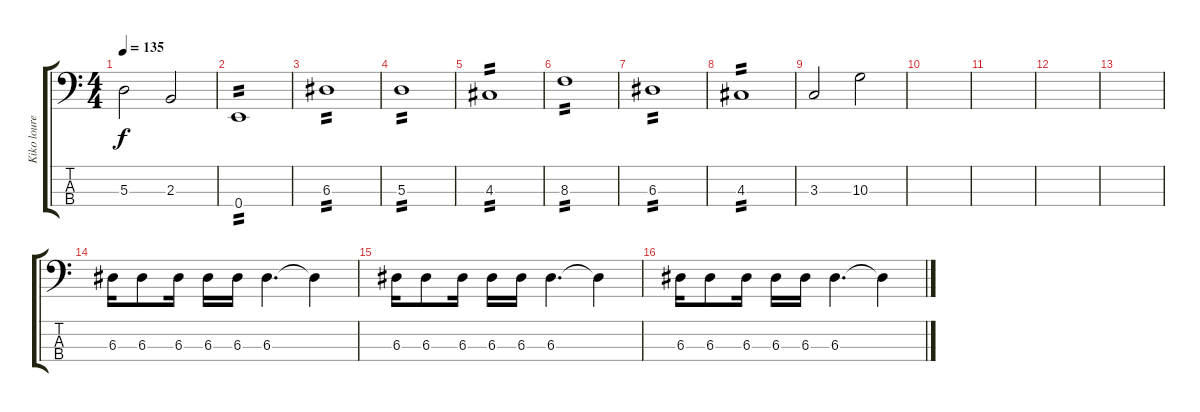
\track ("Kiko loureiro Bass" "Kiko loure") {instrument electricbassfinger}
\staff {score tabs}
\tuning (G2 D2 A1 E1) {hide}
\ts (4 4)
\tempo 135
\clef f4
\ks c
5.3.2{dy f} 2.3.2 |
0.4.1{tp 2} |
6.3.1{tp 2} |
5.3.1{tp 2} |
4.3.1{tp 2} |
8.3.1{tp 2} |
6.3.1{tp 2} |
4.3.1{tp 2} |
3.3.2 10.3.2 |
|
|
|
|
6.3.16 6.3.8 6.3.16 6.3.16 6.3.16 6.3.4{d} 6.3{t}.4 |
6.3.16 6.3.8 6.3.16 6.3.16 6.3.16 6.3.4{d} 6.3{t}.4 |
6.3.16 6.3.8 6.3.16 6.3.16 6.3.16 6.3.4{d} 6.3{t}.4
